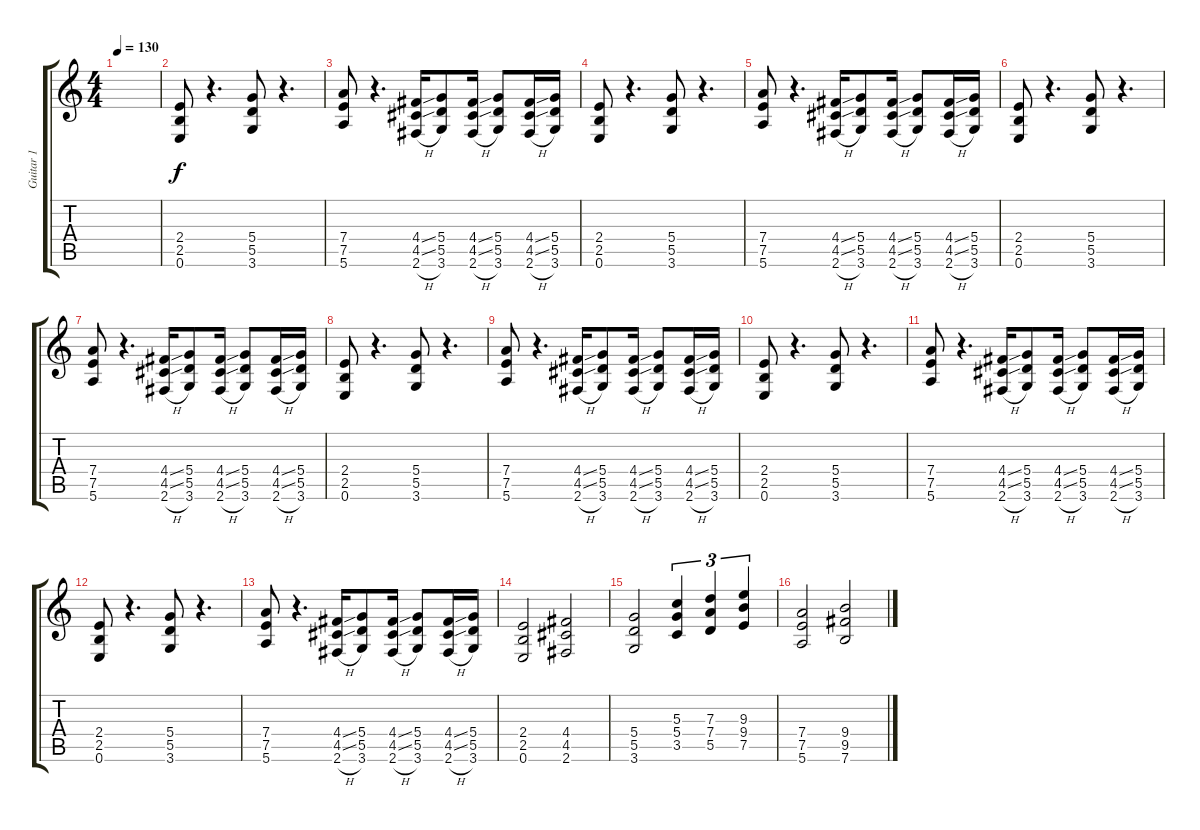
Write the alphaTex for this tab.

\track ("Guitar 1" "Guitar 1") {instrument distortionguitar}
\staff {score tabs}
\tuning (E4 B3 G3 D3 A2 E2) {hide}
\ts (4 4)
\tempo 130
\clef g2
\ks c
|
(2.4 2.5 0.6).8 r.4{d} (5.4 5.5 3.6).8 r.4{d} |
(7.4 7.5 5.6).8 r.4{d} (4.4{ss} 4.5{ss} 2.6{h}).16 (5.4 5.5 3.6).8 (4.4{ss} 4.5{ss} 2.6{h}).16 (5.4 5.5 3.6).8 (4.4{ss} 4.5{ss} 2.6{h}).16 (5.4 5.5 3.6).16 |
(2.4 2.5 0.6).8 r.4{d} (5.4 5.5 3.6).8 r.4{d} |
(7.4 7.5 5.6).8 r.4{d} (4.4{ss} 4.5{ss} 2.6{h}).16 (5.4 5.5 3.6).8 (4.4{ss} 4.5{ss} 2.6{h}).16 (5.4 5.5 3.6).8 (4.4{ss} 4.5{ss} 2.6{h}).16 (5.4 5.5 3.6).16 |
(2.4 2.5 0.6).8 r.4{d} (5.4 5.5 3.6).8 r.4{d} |
(7.4 7.5 5.6).8 r.4{d} (4.4{ss} 4.5{ss} 2.6{h}).16 (5.4 5.5 3.6).8 (4.4{ss} 4.5{ss} 2.6{h}).16 (5.4 5.5 3.6).8 (4.4{ss} 4.5{ss} 2.6{h}).16 (5.4 5.5 3.6).16 |
(2.4 2.5 0.6).8 r.4{d} (5.4 5.5 3.6).8 r.4{d} |
(7.4 7.5 5.6).8 r.4{d} (4.4{ss} 4.5{ss} 2.6{h}).16 (5.4 5.5 3.6).8 (4.4{ss} 4.5{ss} 2.6{h}).16 (5.4 5.5 3.6).8 (4.4{ss} 4.5{ss} 2.6{h}).16 (5.4 5.5 3.6).16 |
(2.4 2.5 0.6).8 r.4{d} (5.4 5.5 3.6).8 r.4{d} |
(7.4 7.5 5.6).8 r.4{d} (4.4{ss} 4.5{ss} 2.6{h}).16 (5.4 5.5 3.6).8 (4.4{ss} 4.5{ss} 2.6{h}).16 (5.4 5.5 3.6).8 (4.4{ss} 4.5{ss} 2.6{h}).16 (5.4 5.5 3.6).16 |
(2.4 2.5 0.6).8 r.4{d} (5.4 5.5 3.6).8 r.4{d} |
(7.4 7.5 5.6).8 r.4{d} (4.4{ss} 4.5{ss} 2.6{h}).16 (5.4 5.5 3.6).8 (4.4{ss} 4.5{ss} 2.6{h}).16 (5.4 5.5 3.6).8 (4.4{ss} 4.5{ss} 2.6{h}).16 (5.4 5.5 3.6).16 |
(2.4 2.5 0.6).2 (4.4 4.5 2.6).2 |
(5.4 5.5 3.6).2 (5.3 5.4 3.5).4{tu (3 2)} (7.3 7.4 5.5).4{tu (3 2)} (9.3 9.4 7.5).4{tu (3 2)} |
(7.4 7.5 5.6).2 (9.4 9.5 7.6).2
